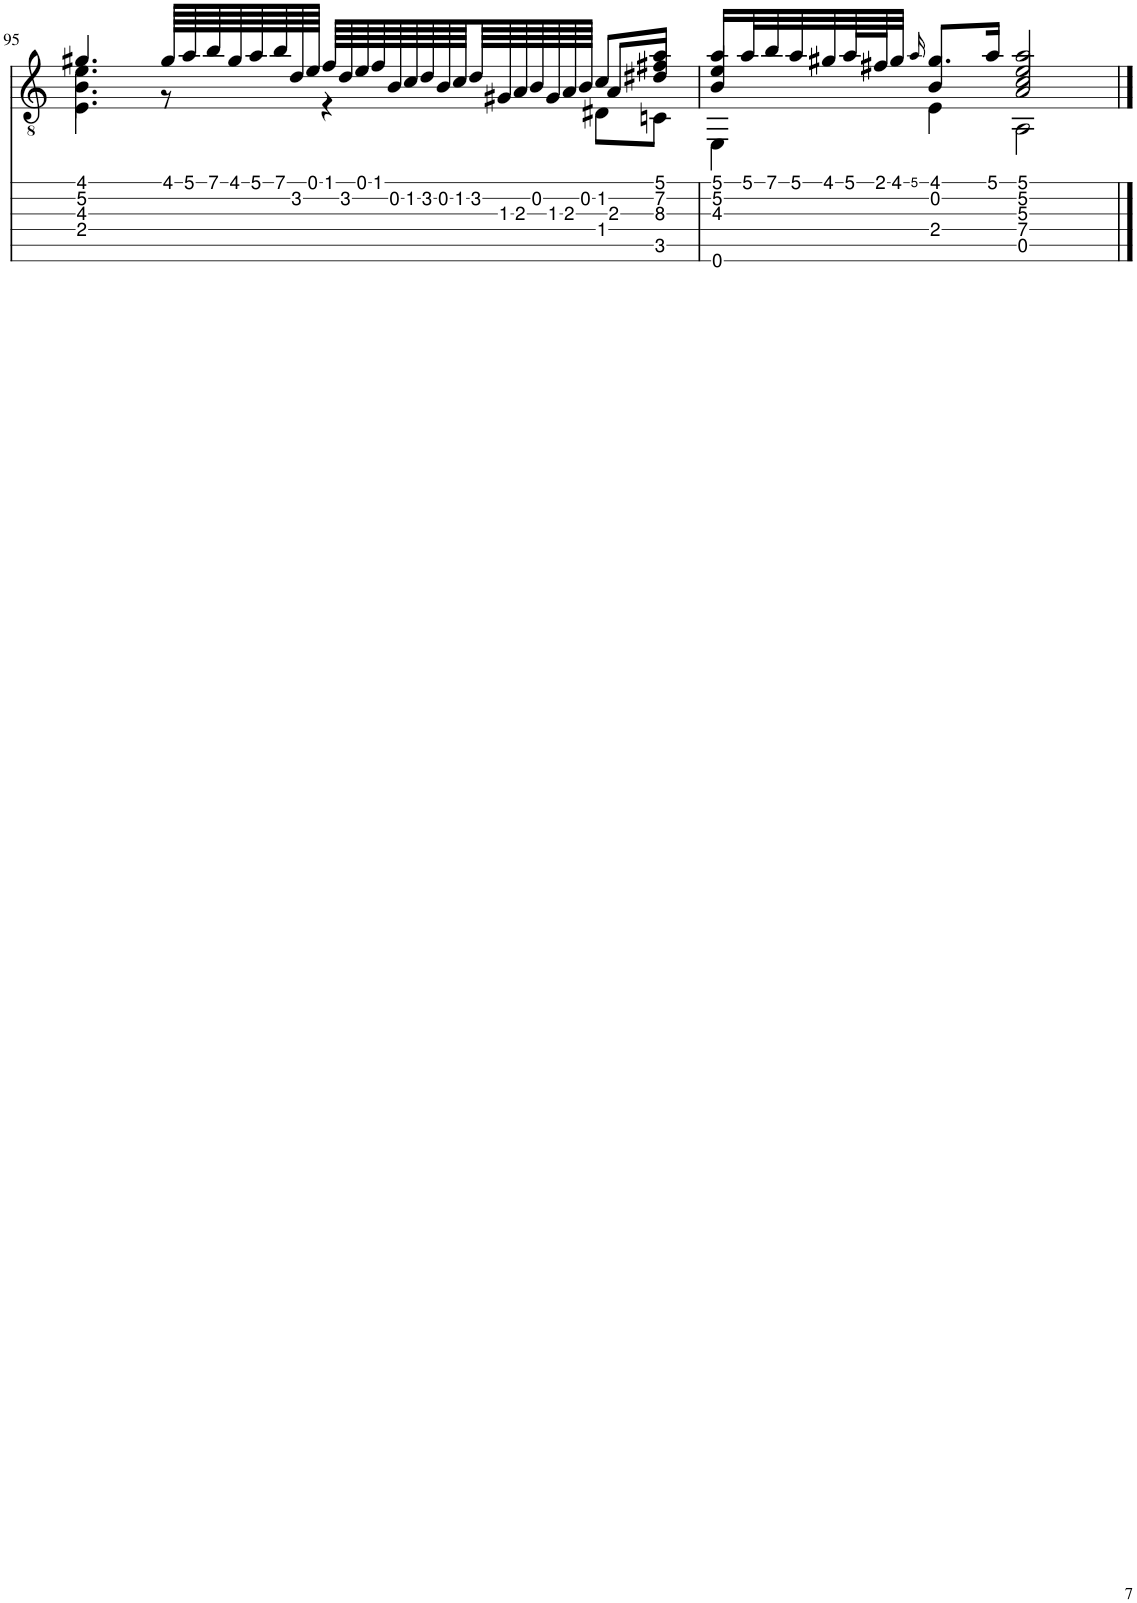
**kern	**kern
*part1	*part1
*staff2	*staff1
*I"Guitar	*
*I'Guit.	*
!!LO:PB:g=z
*	*clefGv2
*k[]	*k[]
*M4/4	*M4/4
*met(c)	*met(c)
=95	=95
*^	*^
*	*^	*	*^
*	*	*^	*	*	*^
4.g#X	4.B 4.e	4.E	2.ryy	4.g#X/	4.B\ 4.e\	4.E\	2.ryy
64g#LLLL	2ryy	8r	.	64g#/LLLL	2ryy	8r	.
64a	.	.	.	64a/	.	.	.
64b	.	.	.	64b/	.	.	.
64g#	.	.	.	64g#/	.	.	.
64a	.	.	.	64a/	.	.	.
64b	.	.	.	64b/	.	.	.
64d	.	.	.	64d/	.	.	.
64eJJJJ	.	.	.	64e/JJJJ	.	.	.
64fLLLL	.	4r	.	64f/LLLL	.	4r	.
64d	.	.	.	64d/	.	.	.
64e	.	.	.	64e/	.	.	.
64f	.	.	.	64f/	.	.	.
64B	.	.	.	64B/	.	.	.
64c	.	.	.	64c/	.	.	.
64d	.	.	.	64d/	.	.	.
64BJJJ	.	.	.	64B/	.	.	.
64cLLL	.	.	.	64c/JJJ	.	.	.
64d	.	.	.	64d/LLL	.	.	.
64G#X	.	.	.	64G#X/	.	.	.
64A	.	.	.	64A/	.	.	.
64B	.	.	.	64B/	.	.	.
64G#	.	.	.	64G#/	.	.	.
64A	.	.	.	64A/	.	.	.
64BJJJJ	.	.	.	64B/JJJJ	.	.	.
8cL	.	8D#XL	8AL	8c/L	.	8D#X\L	8A/L
8aJ	8ryy	8C-XJ	8d#X\ 8f#X\J	8a/J	8ryy	8Cn\J	8d#X/ 8f#X/J
*	*	*v	*v	*	*	*	*
*	*	*	*	*	*v	*v
=96	=96	=96	=96	=96	=96
16aLL	4B 4e	4EE	16a/LL	4B/ 4e/	4EE\
32aL	.	.	32a/L	.	.
32bJJ	.	.	32b/	.	.
32aLL	.	.	32a/	.	.
32g#X	.	.	32g#X/	.	.
64aL	.	.	64a/L	.	.
64f#XJ	.	.	64f#X/J	.	.
32g#JJJ	.	.	32g#/JJJ	.	.
qa	.	.	16qa/	.	.
8.g#L	4B	4E	8.g#/L	4B/	4E\
16aJk	.	.	16a/Jk	.	.
2e 2a	2A 2c	2AA	2e/ 2a/	2A/ 2c/	2AA\
*v	*v	*v	*	*	*
*	*v	*v	*v
==	==
*-	*-
